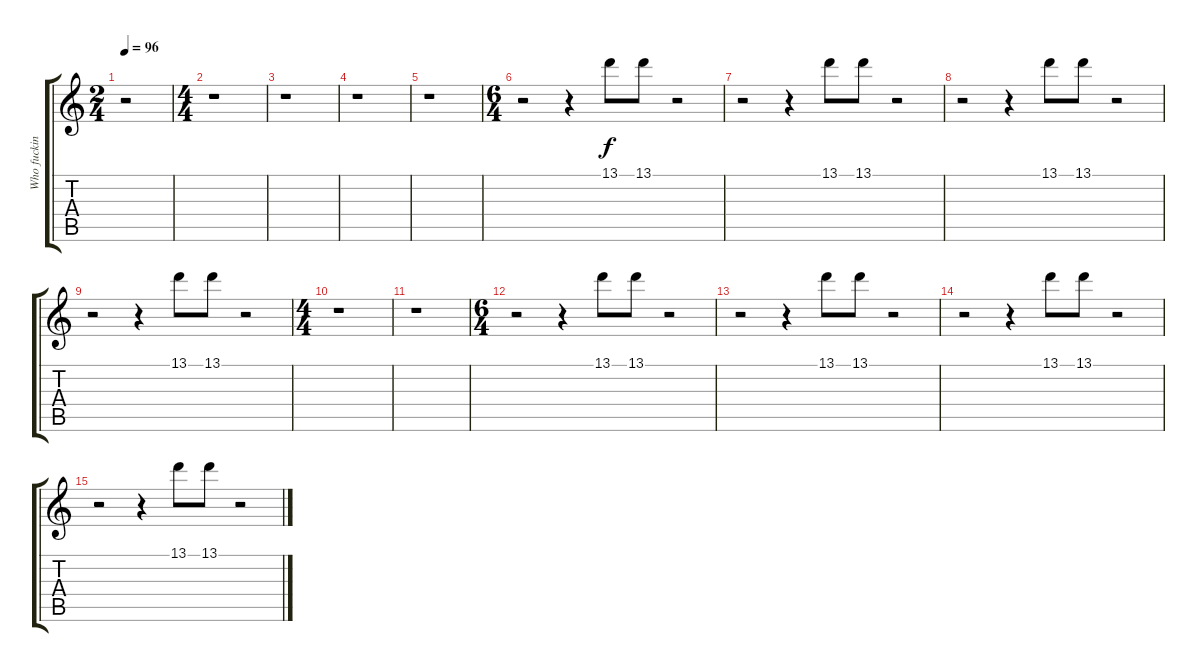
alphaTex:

\track ("Who fucking knows - Fills" "Who fuckin") {instrument distortionguitar}
\staff {score tabs}
\tuning (Db4 Ab3 E3 B2 Gb2 B1) {hide}
\ts (2 4)
\tempo 96
\clef g2
\ks c
r.2{dy f} |
\ts (4 4)
r.1 |
r.1 |
r.1 |
r.1 |
\ts (6 4)
r.2 r.4 13.1.8 13.1.8 r.2 |
r.2 r.4 13.1.8 13.1.8 r.2 |
r.2 r.4 13.1.8 13.1.8 r.2 |
r.2 r.4 13.1.8 13.1.8 r.2 |
\ts (4 4)
r.1 |
r.1 |
\ts (6 4)
r.2 r.4 13.1.8 13.1.8 r.2 |
r.2 r.4 13.1.8 13.1.8 r.2 |
r.2 r.4 13.1.8 13.1.8 r.2 |
r.2 r.4 13.1.8 13.1.8 r.2
